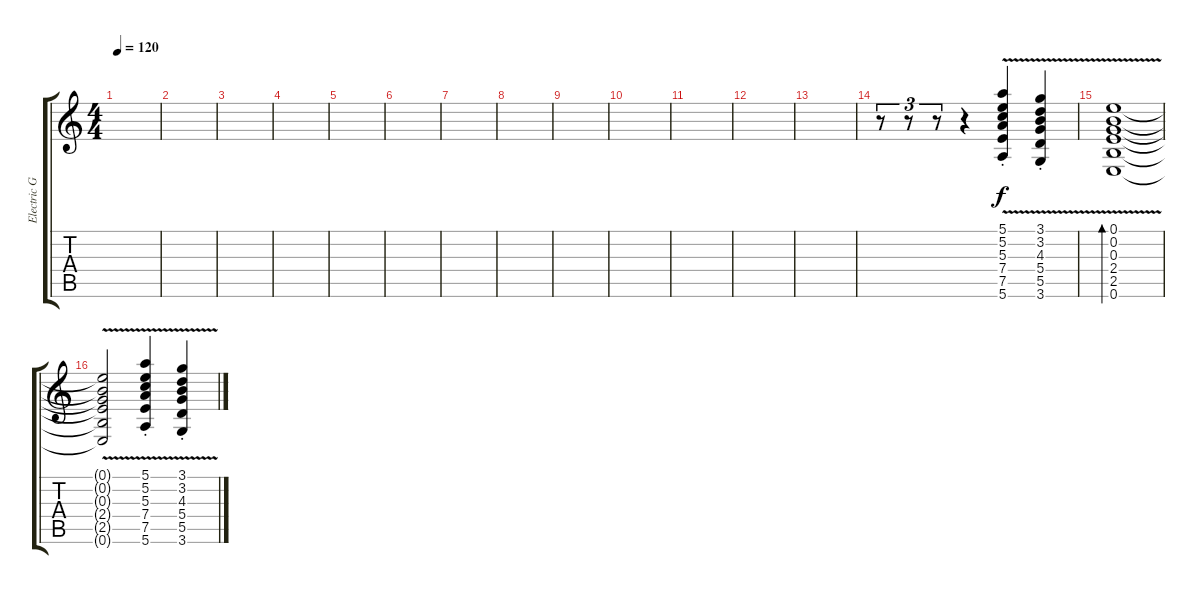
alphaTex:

\track ("Electric Guitar" "Electric G") {instrument distortionguitar}
\staff {score tabs}
\tuning (E4 B3 G3 D3 A2 E2) {hide}
\ts (4 4)
\tempo 120
\clef g2
\ks c
|
|
|
|
|
|
|
|
|
|
|
|
|
r.8{tu (3 2)} r.8{tu (3 2)} r.8{tu (3 2)} r.4 (5.1 5.2 5.3{v st} 7.4 7.5 5.6).4 (3.1 3.2 4.3{v st} 5.4 5.5 3.6).4 |
(0.1 0.2 0.3{v} 2.4 2.5 0.6).1{bd 120} |
(0.1{t} 0.2{t} 0.3{t} 2.4{t} 2.5{t} 0.6{t}).2 (5.1 5.2 5.3{v st} 7.4 7.5 5.6).4 (3.1 3.2 4.3{v st} 5.4 5.5 3.6).4
